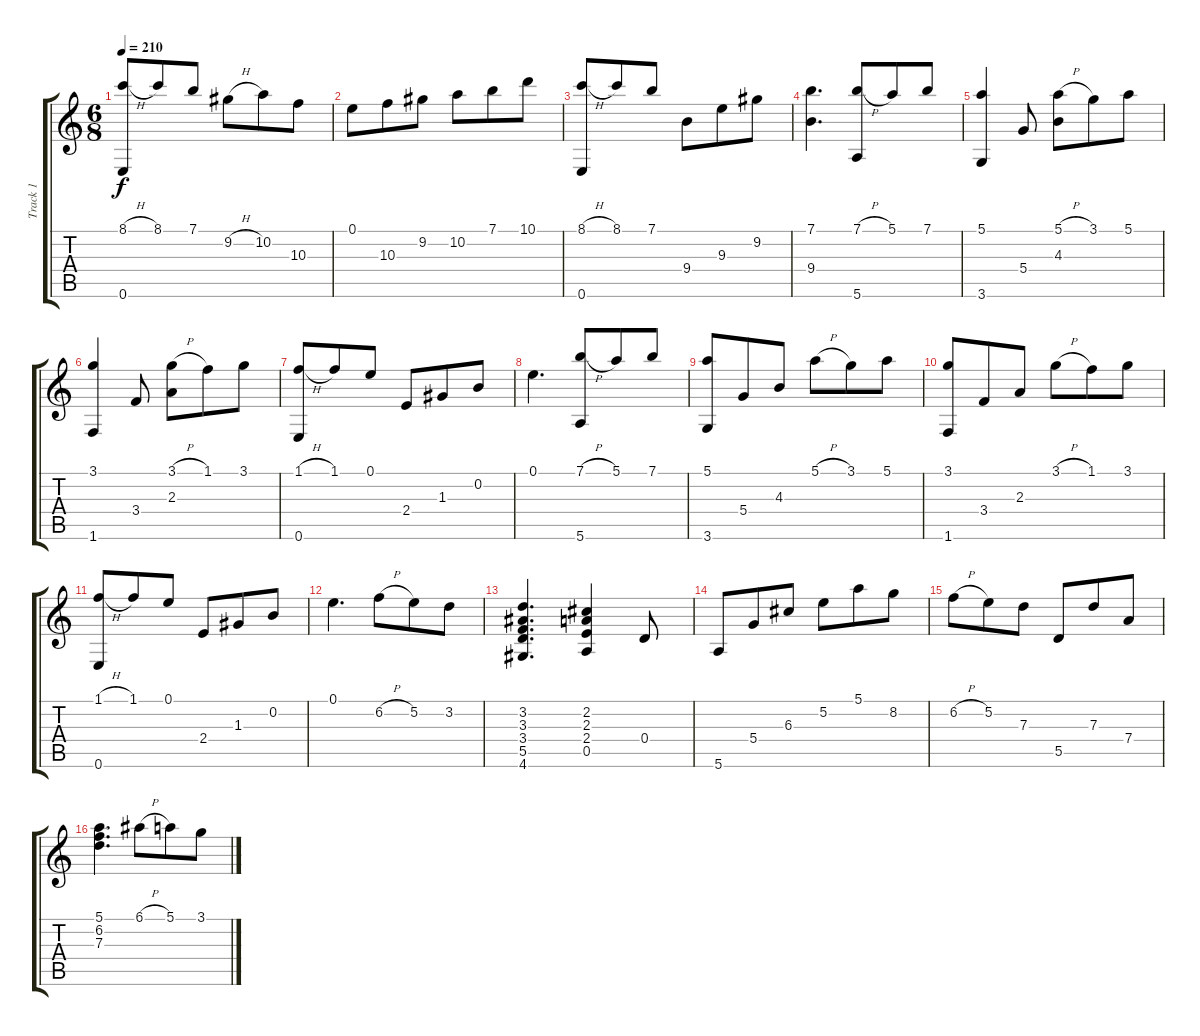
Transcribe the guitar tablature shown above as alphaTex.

\track ("Track 1" "Track 1") {instrument acousticguitarnylon}
\staff {score tabs}
\tuning (E4 B3 G3 D3 A2 E2) {hide}
\ts (6 8)
\tempo 210
\clef g2
\ks c
(8.1{h} 0.6).8{dy f} 8.1.8 7.1.8 9.2{h}.8 10.2.8 10.3.8 |
0.1.8 10.3.8 9.2.8 10.2.8 7.1.8 10.1.8 |
(8.1{h} 0.6).8 8.1.8 7.1.8 9.4.8 9.3.8 9.2.8 |
(7.1 9.4).4{d} (7.1{h} 5.6).8 5.1.8 7.1.8 |
(5.1 3.6).4 5.4.8 (5.1{h} 4.3).8 3.1.8 5.1.8 |
(3.1 1.6).4 3.4.8 (3.1{h} 2.3).8 1.1.8 3.1.8 |
(1.1{h} 0.6).8 1.1.8 0.1.8 2.4.8 1.3.8 0.2.8 |
0.1.4{d} (7.1{h} 5.6).8 5.1.8 7.1.8 |
(5.1 3.6).8 5.4.8 4.3.8 5.1{h}.8 3.1.8 5.1.8 |
(3.1 1.6).8 3.4.8 2.3.8 3.1{h}.8 1.1.8 3.1.8 |
(1.1{h} 0.6).8 1.1.8 0.1.8 2.4.8 1.3.8 0.2.8 |
0.1.4{d} 6.2{h}.8 5.2.8 3.2.8 |
(3.2 3.3 3.4 5.5 4.6).4{d} (2.2 2.3 2.4 0.5).4 0.4.8 |
5.6.8 5.4.8 6.3.8 5.2.8 5.1.8 8.2.8 |
6.2{h}.8 5.2.8 7.3.8 5.5.8 7.3.8 7.4.8 |
(5.1 6.2 7.3).4{d} 6.1{h}.8 5.1.8 3.1.8
